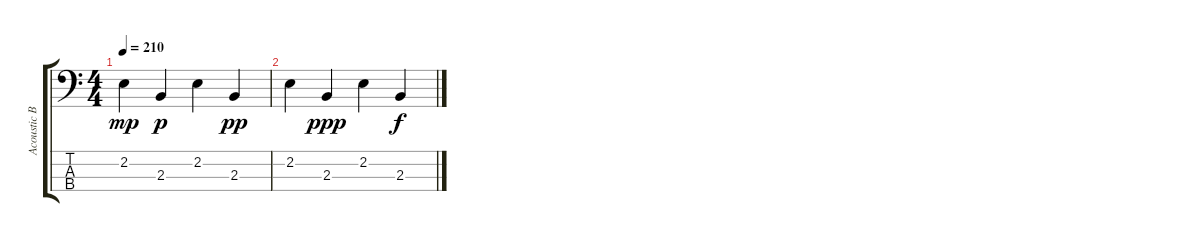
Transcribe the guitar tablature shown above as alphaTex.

\track ("Acoustic Bass" "Acoustic B") {instrument acousticbass}
\staff {score tabs}
\tuning (G2 D2 A1 E1) {hide}
\ts (4 4)
\tempo 210
\clef f4
\ks c
2.2.4{dy mp} 2.3.4{dy p} 2.2.4 2.3.4{dy pp} |
2.2.4 2.3.4{dy ppp} 2.2.4 2.3.4{dy f}
